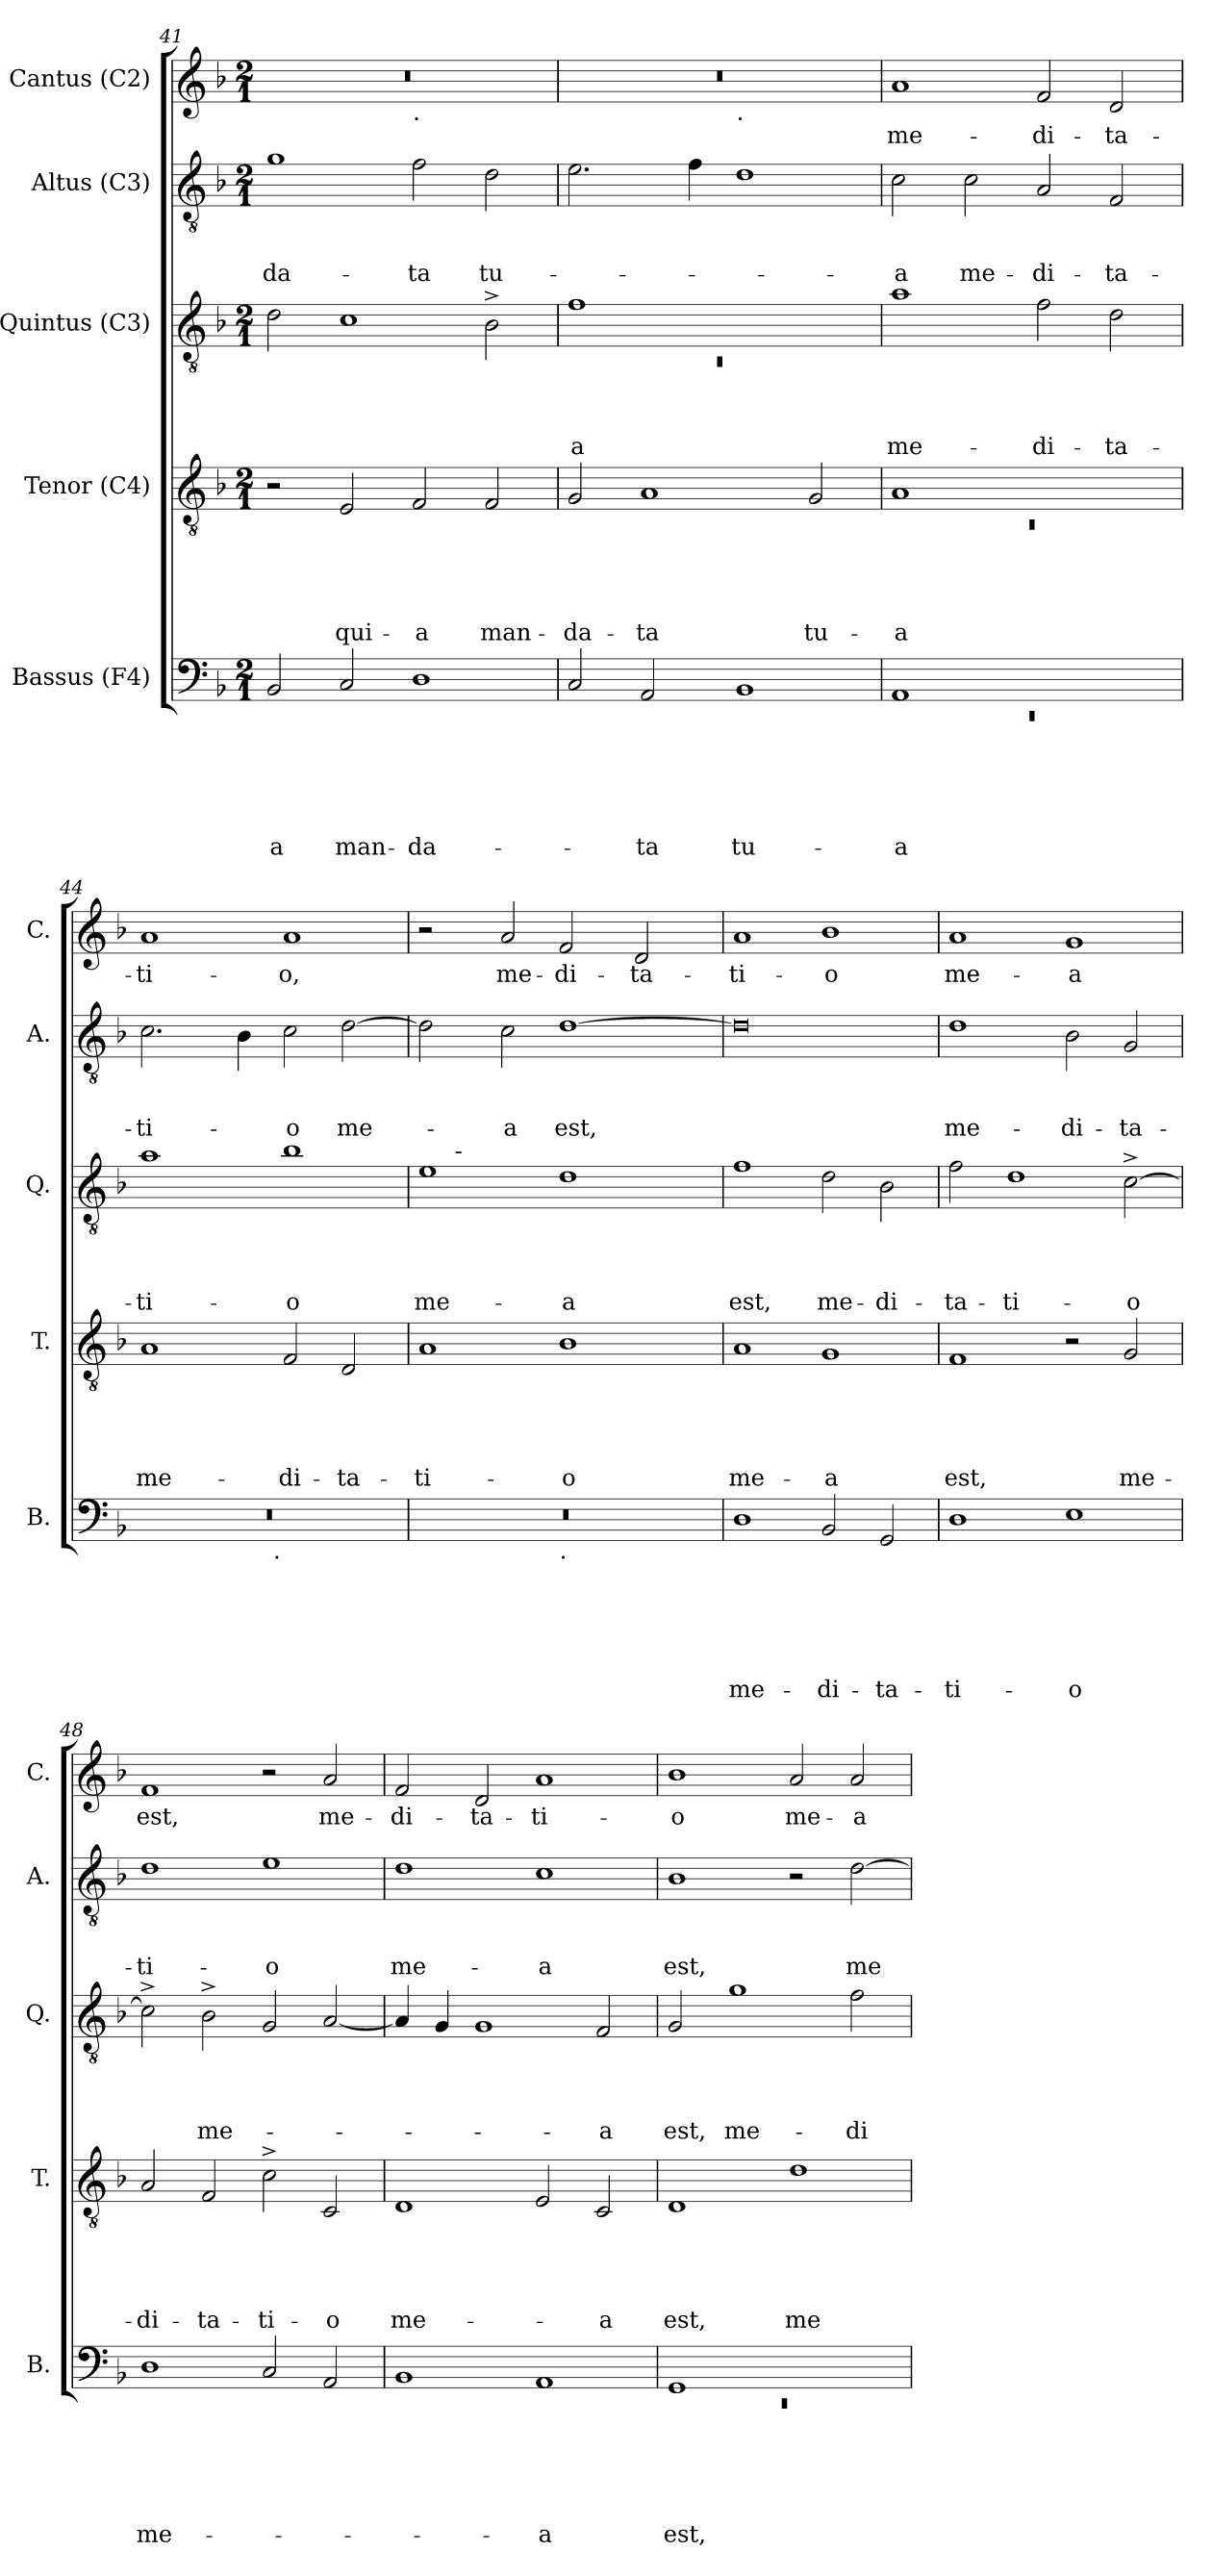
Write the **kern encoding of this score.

**kern	**text	**text	**text	**text	**text	**text	**kern	**text	**text	**text	**text	**text	**kern	**text	**text	**text	**text	**kern	**text	**text	**text	**kern	**text
*part5	*part5	*part5	*part5	*part5	*part5	*part5	*part4	*part4	*part4	*part4	*part4	*part4	*part3	*part3	*part3	*part3	*part3	*part2	*part2	*part2	*part2	*part1	*part1
*staff5	*staff5	*staff5	*staff5	*staff5	*staff5	*staff5	*staff4	*staff4	*staff4	*staff4	*staff4	*staff4	*staff3	*staff3	*staff3	*staff3	*staff3	*staff2	*staff2	*staff2	*staff2	*staff1	*staff1
*I"Bassus (F4)	*	*	*	*	*	*	*I"Tenor (C4)	*	*	*	*	*	*I"Quintus (C3)	*	*	*	*	*I"Altus (C3)	*	*	*	*I"Cantus (C2)	*
*I'B.	*	*	*	*	*	*	*I'T.	*	*	*	*	*	*I'Q.	*	*	*	*	*I'A.	*	*	*	*I'C.	*
*clefF4	*	*	*	*	*	*	*clefGv2	*	*	*	*	*	*clefGv2	*	*	*	*	*clefGv2	*	*	*	*clefG2	*
*k[b-]	*	*	*	*	*	*	*k[b-]	*	*	*	*	*	*k[b-]	*	*	*	*	*k[b-]	*	*	*	*k[b-]	*
*F:	*	*	*	*	*	*	*F:	*	*	*	*	*	*F:	*	*	*	*	*F:	*	*	*	*F:	*
*M2/1	*	*	*	*	*	*	*M2/1	*	*	*	*	*	*M2/1	*	*	*	*	*M2/1	*	*	*	*M2/1	*
=41	=41	=41	=41	=41	=41	=41	=41	=41	=41	=41	=41	=41	=41	=41	=41	=41	=41	=41	=41	=41	=41	=41	=41
!	!	!	!	!	!	!LO:LY:b	!	!	!	!	!	!	!	!	!	!	!	!	!	!	!LO:LY:b	!	!
*	*	*	*	*	*	*	*	*	*	*	*	*	*	*	*	*	*	*	*	*	*	*^	*
2BB-/	.	.	.	.	.	-a	2r	.	.	.	.	.	2d\	.	.	.	.	1g	.	.	-da-	0r	1ryy	.
!	!	!	!	!	!	!LO:LY:b	!	!	!	!	!	!LO:LY:b	!	!	!	!	!	!	!	!	!	!	!	!
2C/	.	.	.	.	.	man-	2E/	.	.	.	.	qui-	1c	.	.	.	.	.	.	.	.	.	.	.
!	!	!	!	!	!	!	!	!	!	!	!	!	!	!	!	!	!	!	!	!	!	!	!LO:TX:b:t=.	!
!	!	!	!	!	!	!LO:LY:b	!	!	!	!	!	!LO:LY:b	!	!	!	!	!	!	!	!	!LO:LY:b	!	!	!
1D	.	.	.	.	.	-da-	2F/	.	.	.	.	-a	.	.	.	.	.	2f\	.	.	-ta	.	1ryy	.
!	!	!	!	!	!	!	!	!	!	!	!	!LO:LY:b	!	!	!	!	!	!	!	!	!LO:LY:b	!	!	!
.	.	.	.	.	.	.	2F/	.	.	.	.	man-	2B-^>\	.	.	.	.	2d\	.	.	tu-	.	.	.
=42	=42	=42	=42	=42	=42	=42	=42	=42	=42	=42	=42	=42	=42	=42	=42	=42	=42	=42	=42	=42	=42	=42	=42	=42
*	*	*	*	*	*	*	*	*	*	*	*	*	*^	*	*	*	*	*	*	*	*	*	*	*
!	!	!	!	!	!	!	!	!	!	!	!	!LO:LY:b	!	!LO:N:vis=1	!	!	!	!LO:LY:b:rj	!	!	!	!	!	!	!
2C/	.	.	.	.	.	.	2G/	.	.	.	.	-da-	1f	0rC	.	.	.	-a	2.e\	.	.	.	0r	1ryy	.
!	!	!	!	!	!	!LO:LY:b	!	!	!	!	!	!LO:LY:b	!	!	!	!	!	!	!	!	!	!	!	!	!
2AA/	.	.	.	.	.	-ta	1A	.	.	.	.	-ta	.	.	.	.	.	.	.	.	.	.	.	.	.
.	.	.	.	.	.	.	.	.	.	.	.	.	.	.	.	.	.	.	4f\	.	.	.	.	.	.
!	!	!	!	!	!	!	!	!	!	!	!	!	!	!	!	!	!	!	!	!	!	!	!	!LO:TX:b:t=.	!
!	!	!	!	!	!	!LO:LY:b	!	!	!	!	!	!	!	!	!	!	!	!	!	!	!	!	!	!	!
1BB-	.	.	.	.	.	tu-	.	.	.	.	.	.	1ryy	.	.	.	.	.	1d	.	.	.	.	1ryy	.
!	!	!	!	!	!	!	!	!	!	!	!	!LO:LY:b	!	!	!	!	!	!	!	!	!	!	!	!	!
.	.	.	.	.	.	.	2G/	.	.	.	.	tu-	.	.	.	.	.	.	.	.	.	.	.	.	.
*	*	*	*	*	*	*	*	*	*	*	*	*	*v	*v	*	*	*	*	*	*	*	*	*	*	*
=43	=43	=43	=43	=43	=43	=43	=43	=43	=43	=43	=43	=43	=43	=43	=43	=43	=43	=43	=43	=43	=43	=43	=43	=43
*^	*	*	*	*	*	*	*^	*	*	*	*	*	*	*	*	*	*	*	*	*	*	*	*	*
!	!LO:N:vis=1	!	!	!	!	!	!LO:LY:b:rj	!	!LO:N:vis=1	!	!	!	!	!LO:LY:b:rj	!	!	!	!	!LO:LY:b	!	!	!	!LO:LY:b	!	!	!LO:LY:b
*	*	*	*	*	*	*	*	*	*	*	*	*	*	*	*	*	*	*	*	*	*	*	*	*v	*v	*
1AA	0rEE	.	.	.	.	.	-a	1A	0rC	.	.	.	.	-a	1a	.	.	.	me-	2c\	.	.	-a	1a	me-
!	!	!	!	!	!	!	!	!	!	!	!	!	!	!	!	!	!	!	!	!	!	!	!LO:LY:b	!	!
.	.	.	.	.	.	.	.	.	.	.	.	.	.	.	.	.	.	.	.	2c\	.	.	me-	.	.
!	!	!	!	!	!	!	!	!	!	!	!	!	!	!	!	!	!	!	!LO:LY:b	!	!	!	!LO:LY:b	!	!LO:LY:b
1ryy	.	.	.	.	.	.	.	1ryy	.	.	.	.	.	.	2f\	.	.	.	-di-	2A/	.	.	-di-	2f/	-di-
!	!	!	!	!	!	!	!	!	!	!	!	!	!	!	!	!	!	!	!LO:LY:b	!	!	!	!LO:LY:b	!	!LO:LY:b
.	.	.	.	.	.	.	.	.	.	.	.	.	.	.	2d\	.	.	.	-ta-	2F/	.	.	-ta-	2d/	-ta-
*	*	*	*	*	*	*	*	*v	*v	*	*	*	*	*	*	*	*	*	*	*	*	*	*	*	*
=44	=44	=44	=44	=44	=44	=44	=44	=44	=44	=44	=44	=44	=44	=44	=44	=44	=44	=44	=44	=44	=44	=44	=44	=44
!	!	!	!	!	!	!	!	!	!	!	!	!	!LO:LY:b	!	!	!	!	!LO:LY:b	!	!	!	!LO:LY:b	!	!LO:LY:b
0r	2ryy	.	.	.	.	.	.	1A	.	.	.	.	me-	1a	.	.	.	-ti-	2.c\	.	.	-ti-	1a	-ti-
.	4...ryy	.	.	.	.	.	.	.	.	.	.	.	.	.	.	.	.	.	.	.	.	.	.	.
.	.	.	.	.	.	.	.	.	.	.	.	.	.	.	.	.	.	.	4B-\	.	.	.	.	.
!	!LO:TX:b:t=.	!	!	!	!	!	!	!	!	!	!	!	!	!	!	!	!	!	!	!	!	!	!	!
.	1ryy	.	.	.	.	.	.	.	.	.	.	.	.	.	.	.	.	.	.	.	.	.	.	.
!	!	!	!	!	!	!	!	!	!	!	!	!	!LO:LY:b	!	!	!	!	!LO:LY:b:rj	!	!	!	!LO:LY:b	!	!LO:LY:b
.	.	.	.	.	.	.	.	2F/	.	.	.	.	-di-	1b-	.	.	.	-o	2c\	.	.	-o	1a	-o,
!	!	!	!	!	!	!	!	!	!	!	!	!	!LO:LY:b	!	!	!	!	!	!	!	!	!LO:LY:b	!	!
.	.	.	.	.	.	.	.	2D/	.	.	.	.	-ta-	.	.	.	.	.	[<2d\	.	.	me-	.	.
.	32ryy	.	.	.	.	.	.	.	.	.	.	.	.	.	.	.	.	.	.	.	.	.	.	.
!!LO:LB:g=z
=45	=45	=45	=45	=45	=45	=45	=45	=45	=45	=45	=45	=45	=45	=45	=45	=45	=45	=45	=45	=45	=45	=45	=45	=45
!	!	!	!	!	!	!	!	!	!	!	!	!	!LO:LY:b	!	!	!	!	!LO:LY:b	!	!	!	!	!	!
*	*	*	*	*	*	*	*	*	*	*	*	*	*	*^	*	*	*	*	*	*	*	*	*	*
0r	1ryy	.	.	.	.	.	.	1A	.	.	.	.	-ti-	1e	8ryy	.	.	.	me-	2d\]	.	.	.	2r	.
.	.	.	.	.	.	.	.	.	.	.	.	.	.	.	32ryy	.	.	.	.	.	.	.	.	.	.
!	!	!	!	!	!	!	!	!	!	!	!	!	!	!	!LO:TX:a:t=-	!	!	!	!	!	!	!	!	!	!
.	.	.	.	.	.	.	.	.	.	.	.	.	.	.	1ryy	.	.	.	.	.	.	.	.	.	.
!	!	!	!	!	!	!	!	!	!	!	!	!	!	!	!	!	!	!	!	!	!	!	!LO:LY:b	!	!LO:LY:b
.	.	.	.	.	.	.	.	.	.	.	.	.	.	.	.	.	.	.	.	2c\	.	.	-a	2a/	me-
!	!LO:TX:b:t=.	!	!	!	!	!	!	!	!	!	!	!	!	!	!	!	!	!	!	!	!	!	!	!	!
!	!	!	!	!	!	!	!	!	!	!	!	!	!LO:LY:b:rj	!	!	!	!	!	!LO:LY:b:rj	!	!	!	!LO:LY:b	!	!LO:LY:b
.	1ryy	.	.	.	.	.	.	1B-	.	.	.	.	-o	1d	.	.	.	.	-a	[>1d	.	.	est,	2f/	-di-
.	.	.	.	.	.	.	.	.	.	.	.	.	.	.	2ryy	.	.	.	.	.	.	.	.	.	.
!	!	!	!	!	!	!	!	!	!	!	!	!	!	!	!	!	!	!	!	!	!	!	!	!	!LO:LY:b
.	.	.	.	.	.	.	.	.	.	.	.	.	.	.	.	.	.	.	.	.	.	.	.	2d/	-ta-
.	.	.	.	.	.	.	.	.	.	.	.	.	.	.	4ryy	.	.	.	.	.	.	.	.	.	.
.	.	.	.	.	.	.	.	.	.	.	.	.	.	.	16.ryy	.	.	.	.	.	.	.	.	.	.
=46	=46	=46	=46	=46	=46	=46	=46	=46	=46	=46	=46	=46	=46	=46	=46	=46	=46	=46	=46	=46	=46	=46	=46	=46	=46
!	!	!	!	!	!	!	!LO:LY:b	!	!	!	!	!	!LO:LY:b	!	!	!	!	!	!LO:LY:b	!	!	!	!	!	!LO:LY:b
*v	*v	*	*	*	*	*	*	*	*	*	*	*	*	*v	*v	*	*	*	*	*	*	*	*	*	*
1D	.	.	.	.	.	me-	1A	.	.	.	.	me-	1f	.	.	.	est,	0d]	.	.	.	1a	-ti-
!	!	!	!	!	!	!LO:LY:b	!	!	!	!	!	!LO:LY:b:rj	!	!	!	!	!LO:LY:b	!	!	!	!	!	!LO:LY:b:rj
2BB-/	.	.	.	.	.	-di-	1G	.	.	.	.	-a	2d\	.	.	.	me-	.	.	.	.	1b-	-o
!	!	!	!	!	!	!LO:LY:b	!	!	!	!	!	!	!	!	!	!	!LO:LY:b	!	!	!	!	!	!
2GG/	.	.	.	.	.	-ta-	.	.	.	.	.	.	2B-\	.	.	.	-di-	.	.	.	.	.	.
=47	=47	=47	=47	=47	=47	=47	=47	=47	=47	=47	=47	=47	=47	=47	=47	=47	=47	=47	=47	=47	=47	=47	=47
!	!	!	!	!	!	!LO:LY:b	!	!	!	!	!	!LO:LY:b	!	!	!	!	!LO:LY:b	!	!	!	!LO:LY:b	!	!LO:LY:b
1D	.	.	.	.	.	-ti-	1F	.	.	.	.	est,	2f\	.	.	.	-ta-	1d	.	.	me-	1a	me-
!	!	!	!	!	!	!	!	!	!	!	!	!	!	!	!	!	!LO:LY:b	!	!	!	!	!	!
.	.	.	.	.	.	.	.	.	.	.	.	.	1d	.	.	.	-ti-	.	.	.	.	.	.
!	!	!	!	!	!	!LO:LY:b:rj	!	!	!	!	!	!	!	!	!	!	!	!	!	!	!LO:LY:b	!	!LO:LY:b:rj
1E	.	.	.	.	.	-o	2r	.	.	.	.	.	.	.	.	.	.	2B-\	.	.	-di-	1g	-a
!	!	!	!	!	!	!	!	!	!	!	!	!LO:LY:b	!	!	!	!	!LO:LY:b	!	!	!	!LO:LY:b	!	!
.	.	.	.	.	.	.	2G/	.	.	.	.	me-	[>2c^>\	.	.	.	-o	2G/	.	.	-ta-	.	.
=48	=48	=48	=48	=48	=48	=48	=48	=48	=48	=48	=48	=48	=48	=48	=48	=48	=48	=48	=48	=48	=48	=48	=48
!	!	!	!	!	!	!LO:LY:b	!	!	!	!	!	!LO:LY:b	!	!	!	!	!	!	!	!	!LO:LY:b	!	!LO:LY:b
1D	.	.	.	.	.	me-	2A/	.	.	.	.	-di-	2c^>\]	.	.	.	.	1d	.	.	-ti-	1f	est,
!	!	!	!	!	!	!	!	!	!	!	!	!LO:LY:b	!	!	!	!	!LO:LY:b	!	!	!	!	!	!
.	.	.	.	.	.	.	2F/	.	.	.	.	-ta-	2B-^>\	.	.	.	me-	.	.	.	.	.	.
!	!	!	!	!	!	!	!	!	!	!	!	!LO:LY:b	!	!	!	!	!	!	!	!	!LO:LY:b:rj	!	!
2C/	.	.	.	.	.	.	2c^>\	.	.	.	.	-ti-	2G/	.	.	.	.	1e	.	.	-o	2r	.
!	!	!	!	!	!	!	!	!	!	!	!	!LO:LY:b	!	!	!	!	!	!	!	!	!	!	!LO:LY:b
2AA/	.	.	.	.	.	.	2C/	.	.	.	.	-o	[<2A/	.	.	.	.	.	.	.	.	2a/	me-
=49	=49	=49	=49	=49	=49	=49	=49	=49	=49	=49	=49	=49	=49	=49	=49	=49	=49	=49	=49	=49	=49	=49	=49
!	!	!	!	!	!	!	!	!	!	!	!	!LO:LY:b	!	!	!	!	!	!	!	!	!LO:LY:b	!	!LO:LY:b
1BB-	.	.	.	.	.	.	1D	.	.	.	.	me-	4A/]	.	.	.	.	1d	.	.	me-	2f/	-di-
.	.	.	.	.	.	.	.	.	.	.	.	.	4G/	.	.	.	.	.	.	.	.	.	.
!	!	!	!	!	!	!	!	!	!	!	!	!	!	!	!	!	!	!	!	!	!	!	!LO:LY:b
.	.	.	.	.	.	.	.	.	.	.	.	.	1G	.	.	.	.	.	.	.	.	2d/	-ta-
!	!	!	!	!	!	!LO:LY:b:rj	!	!	!	!	!	!	!	!	!	!	!	!	!	!	!LO:LY:b:rj	!	!LO:LY:b
1AA	.	.	.	.	.	-a	2E/	.	.	.	.	.	.	.	.	.	.	1c	.	.	-a	1a	-ti-
!	!	!	!	!	!	!	!	!	!	!	!	!LO:LY:b	!	!	!	!	!LO:LY:b	!	!	!	!	!	!
.	.	.	.	.	.	.	2C/	.	.	.	.	-a	2F/	.	.	.	-a	.	.	.	.	.	.
!!LO:LB:g=z
=50	=50	=50	=50	=50	=50	=50	=50	=50	=50	=50	=50	=50	=50	=50	=50	=50	=50	=50	=50	=50	=50	=50	=50
*^	*	*	*	*	*	*	*	*	*	*	*	*	*	*	*	*	*	*	*	*	*	*	*
!	!LO:N:vis=1	!	!	!	!	!	!LO:LY:b	!	!	!	!	!	!LO:LY:b	!	!	!	!	!LO:LY:b	!	!	!	!LO:LY:b	!	!LO:LY:b:rj
1GG	0rEE	.	.	.	.	.	est,	1D	.	.	.	.	est,	2G/	.	.	.	est,	1B-	.	.	est,	1b-	-o
!	!	!	!	!	!	!	!	!	!	!	!	!	!	!	!	!	!	!LO:LY:b	!	!	!	!	!	!
.	.	.	.	.	.	.	.	.	.	.	.	.	.	1g	.	.	.	me-	.	.	.	.	.	.
!	!	!	!	!	!	!	!	!	!	!	!	!	!LO:LY:b	!	!	!	!	!	!	!	!	!	!	!LO:LY:b
1ryy	.	.	.	.	.	.	.	1d	.	.	.	.	me-	.	.	.	.	.	2r	.	.	.	2a/	me-
!	!	!	!	!	!	!	!	!	!	!	!	!	!	!	!	!	!	!LO:LY:b	!	!	!	!LO:LY:b	!	!LO:LY:b
.	.	.	.	.	.	.	.	.	.	.	.	.	.	2f\	.	.	.	-di-	[>2d\	.	.	me-	2a/	-a
*v	*v	*	*	*	*	*	*	*	*	*	*	*	*	*	*	*	*	*	*	*	*	*	*	*
=	=	=	=	=	=	=	=	=	=	=	=	=	=	=	=	=	=	=	=	=	=	=	=
*-	*-	*-	*-	*-	*-	*-	*-	*-	*-	*-	*-	*-	*-	*-	*-	*-	*-	*-	*-	*-	*-	*-	*-
